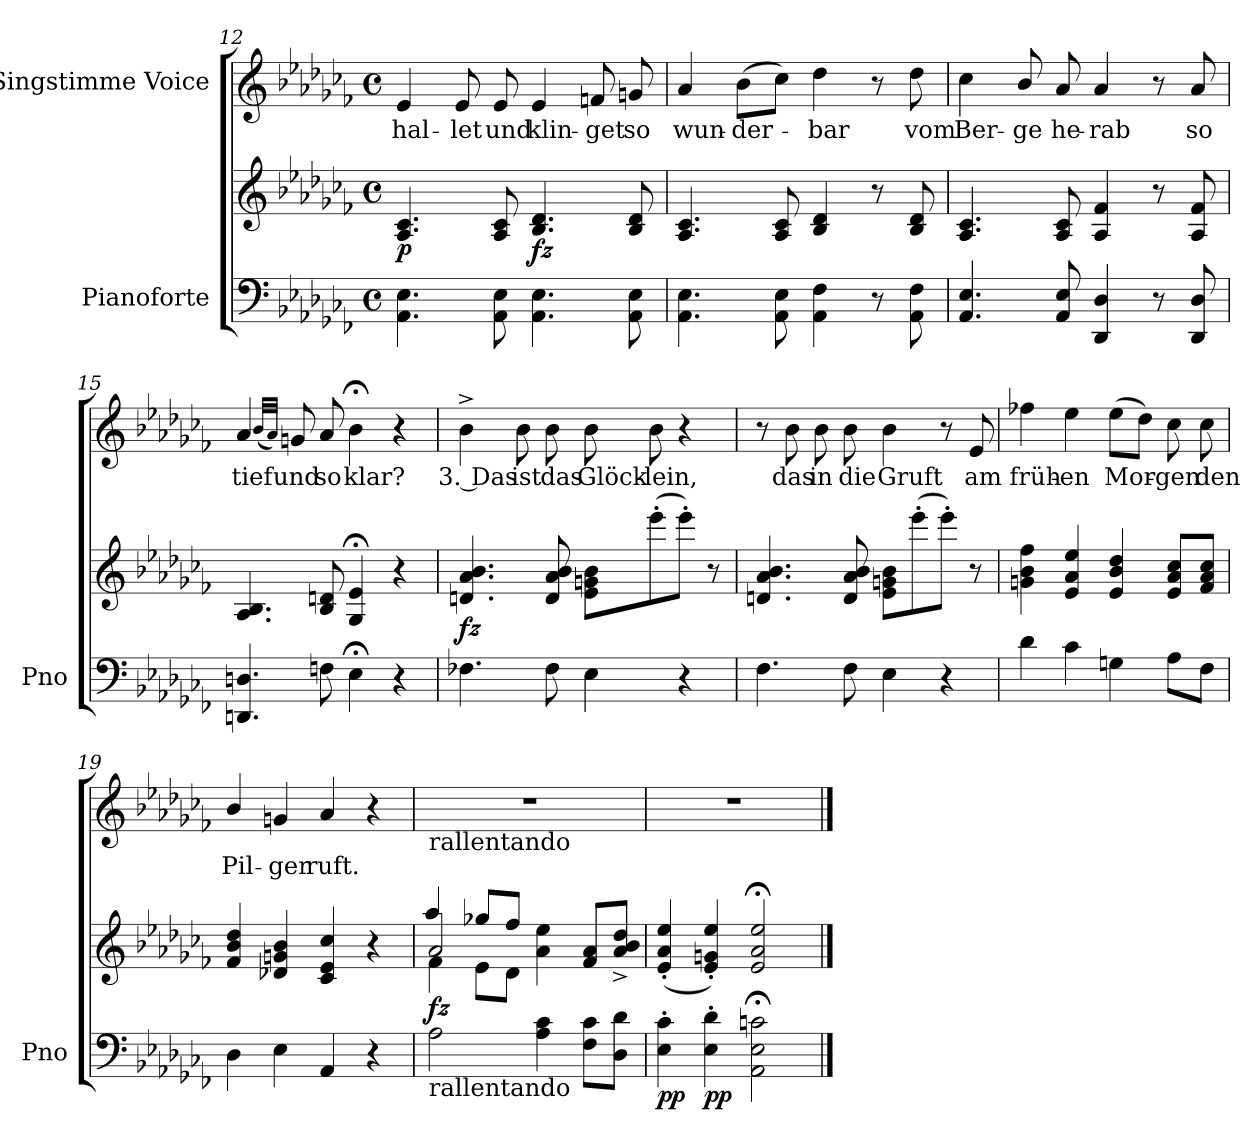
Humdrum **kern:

**kern	**kern	**dynam	**kern	**text
*part2	*part2	*part2	*part1	*part1
*staff3	*staff2	*staff2/3	*staff1	*staff1
*I"Pianoforte	*	*	*I"Singstimme Voice	*
*I'Pno	*	*	*	*
*clefF4	*clefG2	*	*clefG2	*
*k[b-e-a-d-g-c-f-]	*k[b-e-a-d-g-c-f-]	*	*k[b-e-a-d-g-c-f-]	*
*M4/4	*M4/4	*	*M4/4	*
*met(c)	*met(c)	*	*met(c)	*
=12	=12	=12	=12	=12
!	!	!LO:DY:b	!	!
4.AA-\ 4.E-\	4.A-/ 4.c-/	p	4e-/	hal-
.	.	.	8e-/	-let
8AA-\ 8E-\	8A-/ 8c-/	.	8e-/	und
!	!	!LO:DY:b	!	!
4.AA-\ 4.E-\	4.B-/ 4.d-/	fz	4e-/	klin-
.	.	.	8fn/	-get
8AA-\ 8E-\	8B-/ 8d-/	.	8gn/	so
=13	=13	=13	=13	=13
4.AA-\ 4.E-\	4.A-/ 4.c-/	.	4a-/	wun-
.	.	.	(8b-\L	-der-
8AA-\ 8E-\	8A-/ 8c-/	.	8cc-\J)	.
4AA-\ 4F-\	4B-/ 4d-/	.	4dd-\	-bar
8r	8r	.	8r	.
8AA-\ 8F-\	8B-/ 8d-/	.	8dd-\	vom
=14	=14	=14	=14	=14
4.AA-/ 4.E-/	4.A-/ 4.c-/	.	4cc-\	Ber-
.	.	.	8b-/	-ge
8AA-/ 8E-/	8A-/ 8c-/	.	8a-/	he-
4DD-/ 4D-/	4A-/ 4f-/	.	4a-/	-rab
8r	8r	.	8r	.
8DD-/ 8D-/	8A-/ 8f-/	.	8a-/	so
=15	=15	=15	=15	=15
4.DDn/ 4.Dn/	4.A-/ 4.B-/	.	4a-/	tief
.	.	.	(32qb-/LLL	.
.	.	.	32qa-/JJJ)	.
.	.	.	8gn/	und
8Fn\	8B-/ 8dn/	.	8a-/	so
4E-;<\	4G-/;< 4e-/;<	.	4b-;<\	klar?
4r	4r	.	4r	.
=16	=16	=16	=16	=16
!	!	!LO:DY:b	!	!
4.F-X\	4.dn/ 4.a-/ 4.b-/	fz	4b-^\	3. Das
.	.	.	8b-\	ist
8F-\	8d/ 8a-/ 8b-/	.	8b-\	das
4E-\	8e-\ 8gn\ 8b-\L	.	8b-\	Glöck-
.	(>8eee-'>\	.	8b-\	-lein,
4r	8eee-'>\J)	.	4r	.
.	8r	.	.	.
=17	=17	=17	=17	=17
4.F-\	4.dn/ 4.a-/ 4.b-/	.	8r	.
.	.	.	8b-\	das
.	.	.	8b-\	in
8F-\	8d/ 8a-/ 8b-/	.	8b-\	die
4E-\	8e-\ 8gn\ 8b-\L	.	4b-\	Gruft
.	(>8eee-'>\	.	.	.
4r	8eee-'>\J)	.	8r	.
.	8r	.	8e-/	am
=18	=18	=18	=18	=18
4d-\	4gn\ 4b-\ 4ff-\	.	4ff-X\	früh-
4c-\	4e-/ 4a-/ 4ee-/	.	4ee-\	-en
4Gn\	4e-/ 4b-/ 4dd-/	.	(8ee-\L	Mor-
.	.	.	8dd-\J)	.
8A-\L	8e-/ 8a-/ 8cc-/L	.	8cc-\	-gen
8F-\J	8f-/ 8a-/ 8cc-/J	.	8cc-\	den
=19	=19	=19	=19	=19
4D-\	4f-/ 4b-/ 4dd-/	.	4b-/	Pil-
4E-\	4d-X/ 4gn/ 4b-/	.	4gn/	-ger
4AA-/	4c-/ 4e-/ 4cc-/	.	4a-/	ruft.
4r	4r	.	4r	.
=20	=20	=20	=20	=20
*	*^	*	*	*
*	*	*^	*	*	*
!	!	!	!	!	!LO:TX:b:t=rallentando	!
!LO:TX:b:t=rallentando	!	!	!	!	!	!
!	!	!	!	!LO:DY:b	!	!
2A-\	2a-/	4f-\	4aa-/	fz	1r	.
.	.	8e-\L	8gg-X/L	.	.	.
.	.	8d-\J	8ff-/J	.	.	.
4A-\ 4c-\	4a-\ 4ee-\	2ryy	2ryy	.	.	.
8F-\ 8c-\L	8f-/ 8a-/L	.	.	.	.	.
8D-\ 8d-\J	8a-/^< 8b-/^< 8dd-/^<J	.	.	.	.	.
*	*v	*v	*v	*	*	*
=21	=21	=21	=21	=21
!	!	!LO:DY:b=2	!	!
4E-\' 4c-\'	(>4e-/'> 4a-/'> 4ee-/'>	pp	1r	.
!	!	!LO:DY:b=2	!	!
4E-\' 4d-\'	4e-/'> 4gn/'> 4ee-/'>)	pp	.	.
2AA-\;< 2E-\;< 2cn\;<	2e-/;< 2a-/;< 2ee-/;<	.	.	.
==	==	==	==	==
*-	*-	*-	*-	*-
